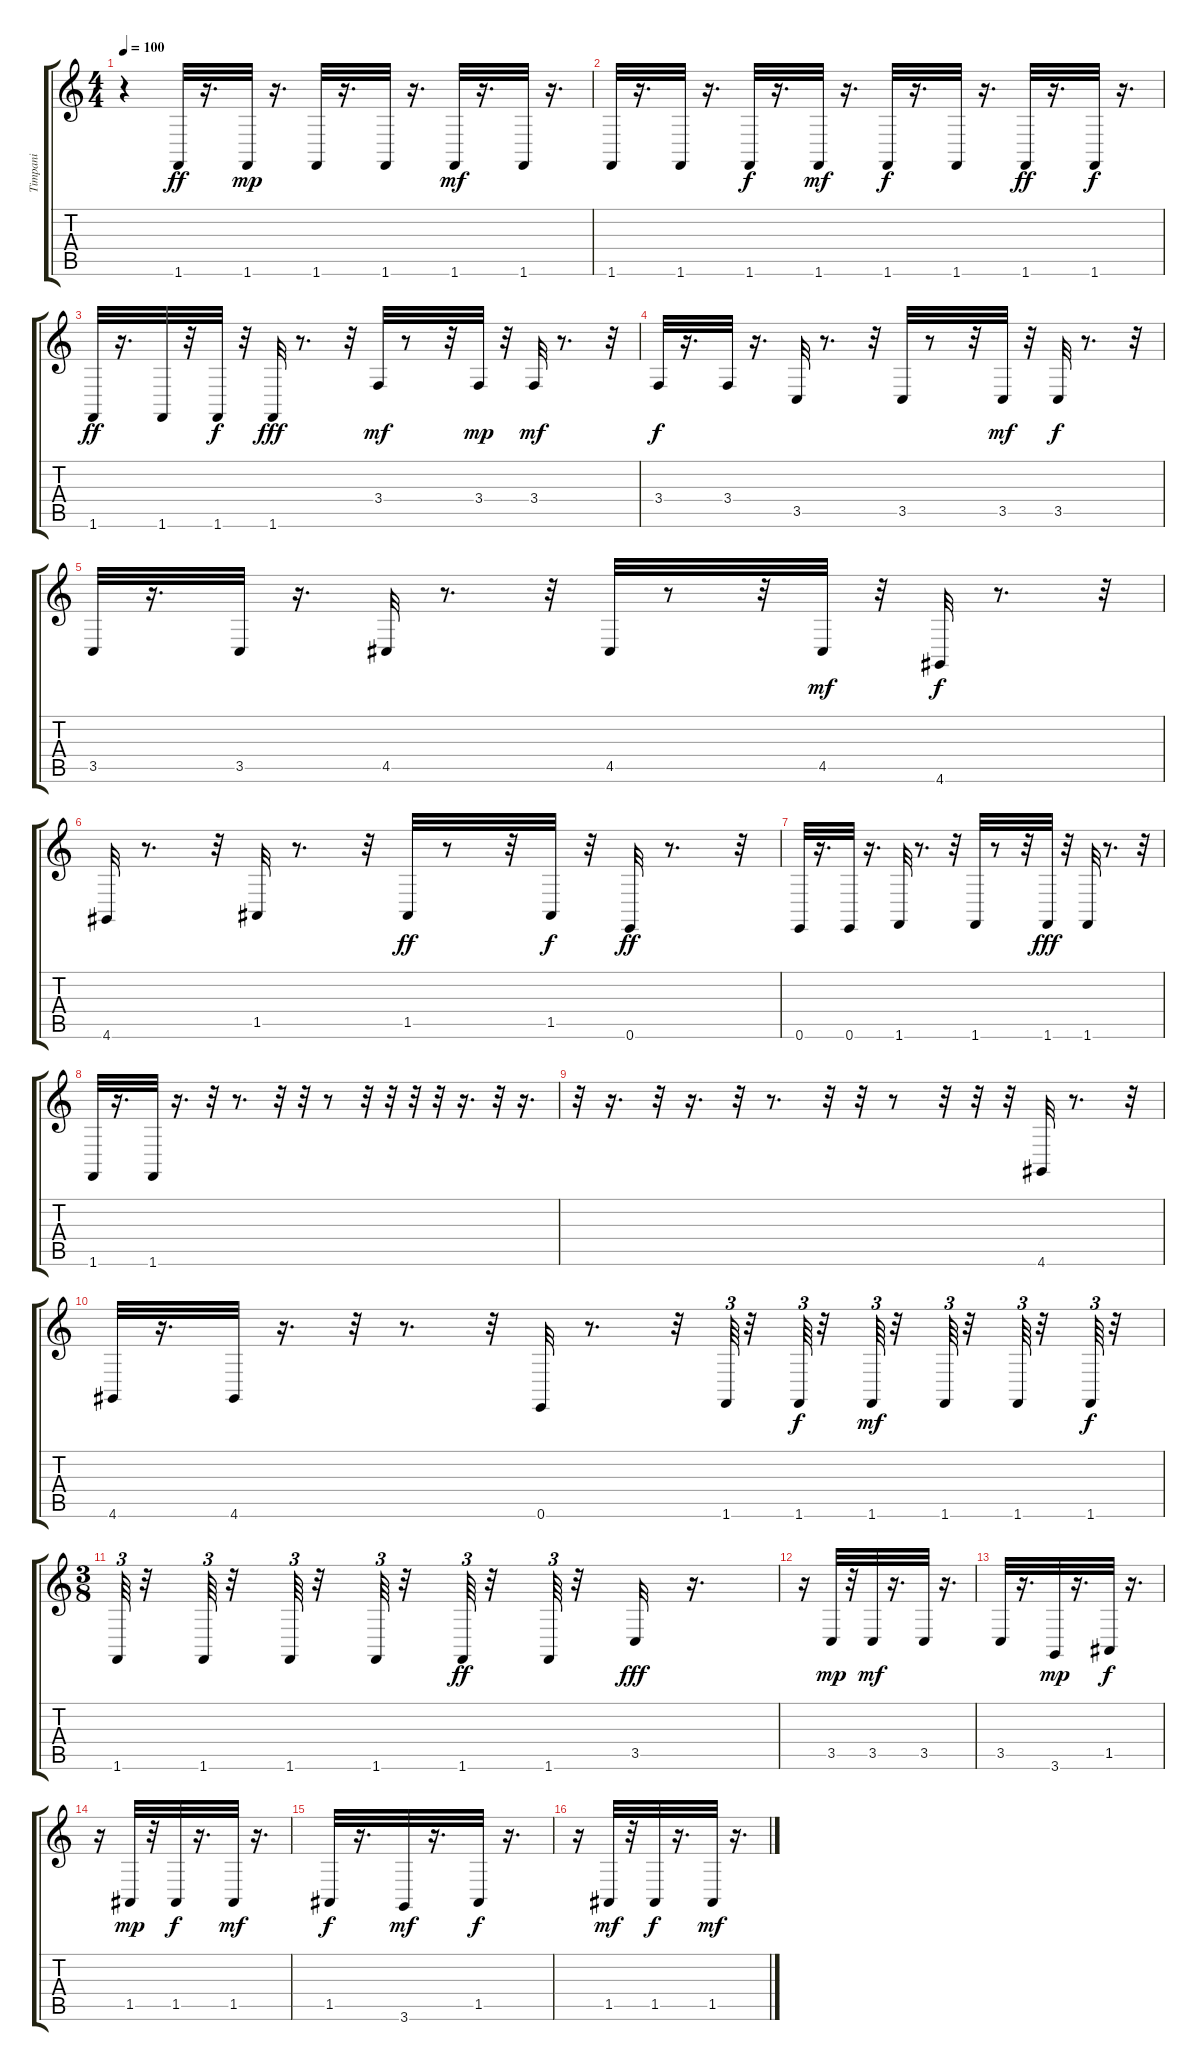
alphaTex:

\track ("Timpani" "Timpani") {instrument timpani}
\staff {score tabs}
\tuning (E4 B3 G3 D3 A2 E2) {hide}
\ts (4 4)
\tempo 100
\clef g2
\ks c
r.4{dy ff instrument timpani} 1.6.32 r.16{d} 1.6.32{dy mp} r.16{d} 1.6.32 r.16{d} 1.6.32 r.16{d} 1.6.32{dy mf} r.16{d} 1.6.32 r.16{d} |
1.6.32 r.16{d} 1.6.32 r.16{d} 1.6.32{dy f} r.16{d} 1.6.32{dy mf} r.16{d} 1.6.32{dy f} r.16{d} 1.6.32 r.16{d} 1.6.32{dy ff} r.16{d} 1.6.32{dy f} r.16{d} |
1.6.32{dy ff} r.16{d} 1.6.32 r.32 1.6.32{dy f} r.32 1.6.32{dy fff} r.8{d} r.32 3.4.32{dy mf} r.8 r.32 3.4.32{dy mp} r.32 3.4.32{dy mf} r.8{d} r.32 |
3.4.32{dy f} r.16{d} 3.4.32 r.16{d} 3.5.32 r.8{d} r.32 3.5.32 r.8 r.32 3.5.32{dy mf} r.32 3.5.32{dy f} r.8{d} r.32 |
3.5.32 r.16{d} 3.5.32 r.16{d} 4.5.32 r.8{d} r.32 4.5.32 r.8 r.32 4.5.32{dy mf} r.32 4.6.32{dy f} r.8{d} r.32 |
4.6.32 r.8{d} r.32 1.5.32 r.8{d} r.32 1.5.32{dy ff} r.8 r.32 1.5.32{dy f} r.32 0.6.32{dy ff} r.8{d} r.32 |
0.6.32 r.16{d} 0.6.32 r.16{d} 1.6.32 r.8{d} r.32 1.6.32 r.8 r.32 1.6.32{dy fff} r.32 1.6.32 r.8{d} r.32 |
1.6.32 r.16{d} 1.6.32 r.16{d} r.32 r.8{d} r.32 r.32 r.8 r.32 r.32 r.32 r.32 r.16{d} r.32 r.16{d} |
r.32 r.16{d} r.32 r.16{d} r.32 r.8{d} r.32 r.32 r.8 r.32 r.32 r.32 4.6.32 r.8{d} r.32 |
4.6.32 r.16{d} 4.6.32 r.16{d} r.32 r.8{d} r.32 0.6.32 r.8{d} r.32 1.6.64{tu (3 2)} r.32 1.6.64{tu (3 2) dy f} r.32 1.6.64{tu (3 2) dy mf} r.32 1.6.64{tu (3 2)} r.32 1.6.64{tu (3 2)} r.32 1.6.64{tu (3 2) dy f} r.32 |
\ts (3 8)
1.6.64{tu (3 2)} r.32 1.6.64{tu (3 2)} r.32 1.6.64{tu (3 2)} r.32 1.6.64{tu (3 2)} r.32 1.6.64{tu (3 2) dy ff} r.32 1.6.64{tu (3 2)} r.32 3.5.32{dy fff} r.16{d} |
r.16 3.5.32{dy mp} r.32 3.5.32{dy mf} r.16{d} 3.5.32 r.16{d} |
3.5.32 r.16{d} 3.6.32{dy mp} r.16{d} 1.5.32{dy f} r.16{d} |
r.16 1.5.32{dy mp} r.32 1.5.32{dy f} r.16{d} 1.5.32{dy mf} r.16{d} |
1.5.32{dy f} r.16{d} 3.6.32{dy mf} r.16{d} 1.5.32{dy f} r.16{d} |
r.16 1.5.32{dy mf} r.32 1.5.32{dy f} r.16{d} 1.5.32{dy mf} r.16{d}
